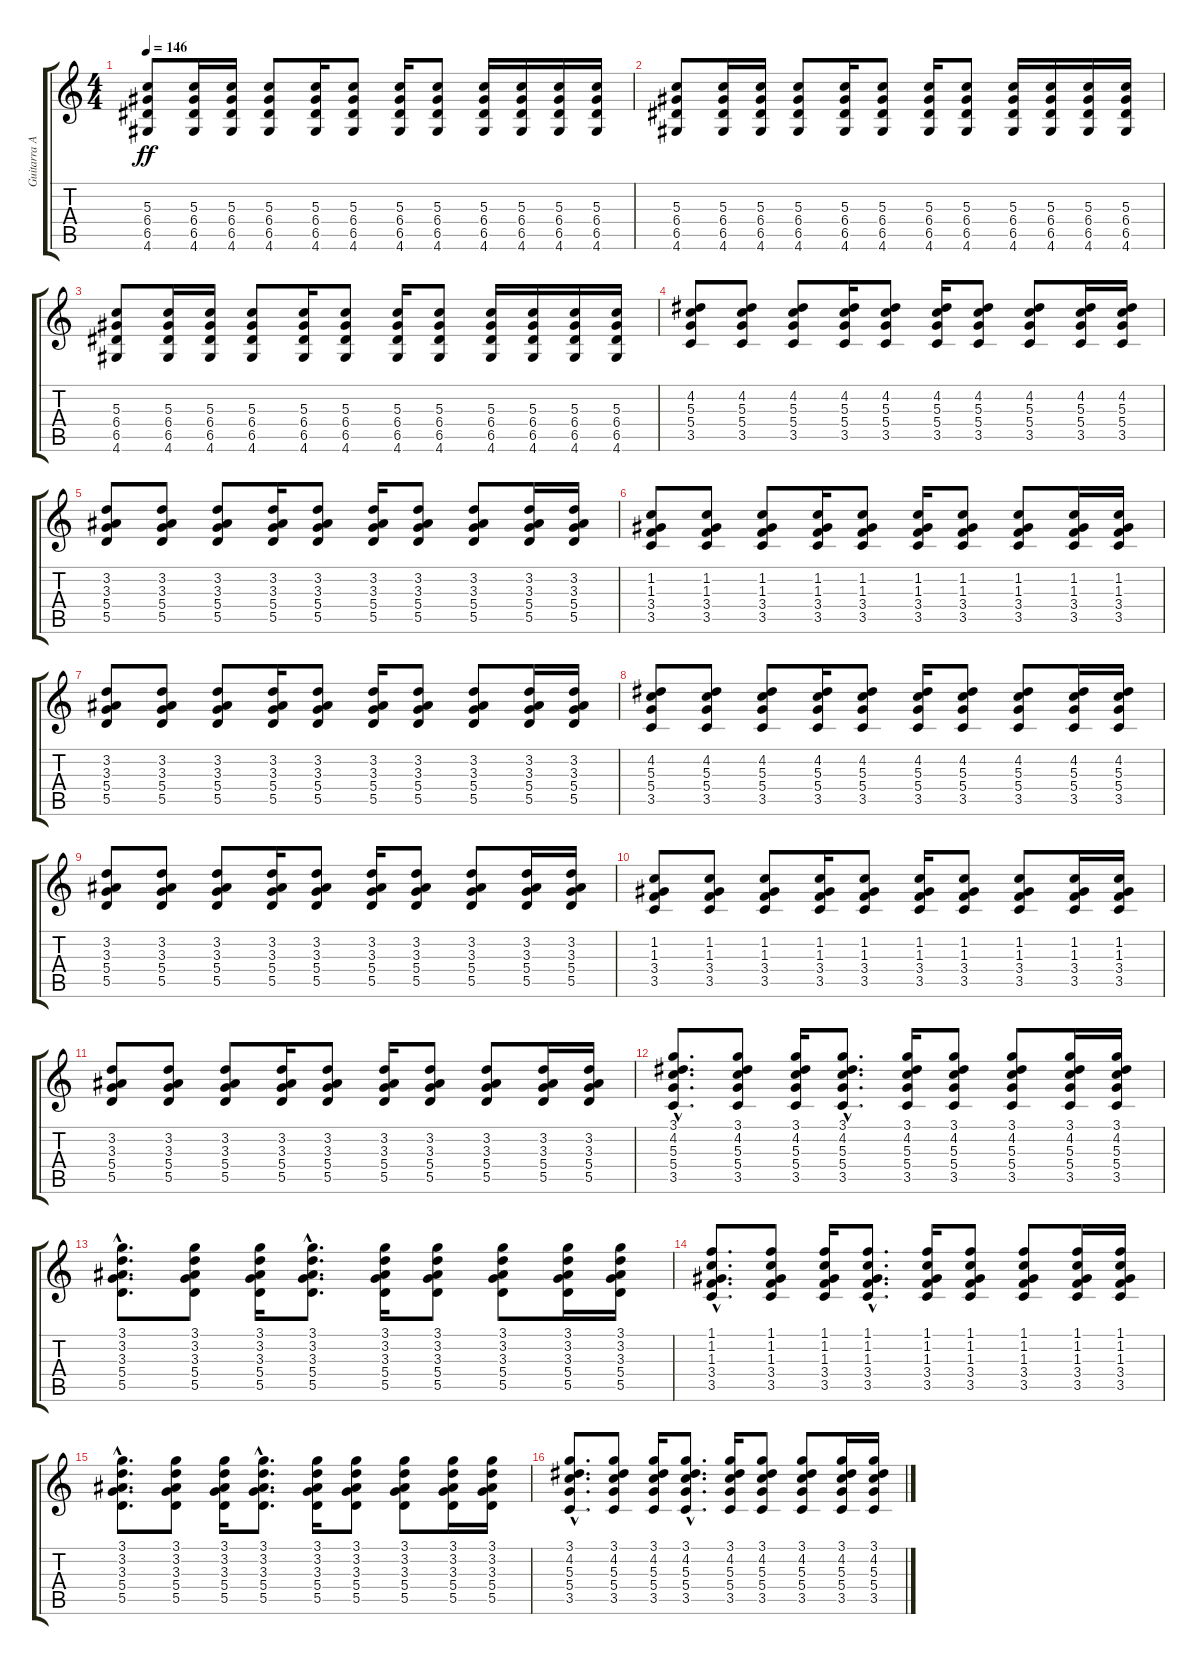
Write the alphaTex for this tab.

\track ("Guitarra Acustica" "Guitarra A") {instrument acousticguitarsteel}
\staff {score tabs}
\tuning (E4 B3 G3 D3 A2 E2) {hide}
\ts (4 4)
\tempo 146
\clef g2
\ks c
(5.3 6.4 6.5 4.6).8{dy ff} (5.3 6.4 6.5 4.6).16 (5.3 6.4 6.5 4.6).16 (5.3 6.4 6.5 4.6).8 (5.3 6.4 6.5 4.6).16 (5.3 6.4 6.5 4.6).8 (5.3 6.4 6.5 4.6).16 (5.3 6.4 6.5 4.6).8 (5.3 6.4 6.5 4.6).16 (5.3 6.4 6.5 4.6).16 (5.3 6.4 6.5 4.6).16 (5.3 6.4 6.5 4.6).16 |
(5.3 6.4 6.5 4.6).8 (5.3 6.4 6.5 4.6).16 (5.3 6.4 6.5 4.6).16 (5.3 6.4 6.5 4.6).8 (5.3 6.4 6.5 4.6).16 (5.3 6.4 6.5 4.6).8 (5.3 6.4 6.5 4.6).16 (5.3 6.4 6.5 4.6).8 (5.3 6.4 6.5 4.6).16 (5.3 6.4 6.5 4.6).16 (5.3 6.4 6.5 4.6).16 (5.3 6.4 6.5 4.6).16 |
(5.3 6.4 6.5 4.6).8 (5.3 6.4 6.5 4.6).16 (5.3 6.4 6.5 4.6).16 (5.3 6.4 6.5 4.6).8 (5.3 6.4 6.5 4.6).16 (5.3 6.4 6.5 4.6).8 (5.3 6.4 6.5 4.6).16 (5.3 6.4 6.5 4.6).8 (5.3 6.4 6.5 4.6).16 (5.3 6.4 6.5 4.6).16 (5.3 6.4 6.5 4.6).16 (5.3 6.4 6.5 4.6).16 |
(4.2 5.3 5.4 3.5).8 (4.2 5.3 5.4 3.5).8 (4.2 5.3 5.4 3.5).8 (4.2 5.3 5.4 3.5).16 (4.2 5.3 5.4 3.5).8 (4.2 5.3 5.4 3.5).16 (4.2 5.3 5.4 3.5).8 (4.2 5.3 5.4 3.5).8 (4.2 5.3 5.4 3.5).16 (4.2 5.3 5.4 3.5).16 |
(3.2 3.3 5.4 5.5).8 (3.2 3.3 5.4 5.5).8 (3.2 3.3 5.4 5.5).8 (3.2 3.3 5.4 5.5).16 (3.2 3.3 5.4 5.5).8 (3.2 3.3 5.4 5.5).16 (3.2 3.3 5.4 5.5).8 (3.2 3.3 5.4 5.5).8 (3.2 3.3 5.4 5.5).16 (3.2 3.3 5.4 5.5).16 |
(1.2 1.3 3.4 3.5).8 (1.2 1.3 3.4 3.5).8 (1.2 1.3 3.4 3.5).8 (1.2 1.3 3.4 3.5).16 (1.2 1.3 3.4 3.5).8 (1.2 1.3 3.4 3.5).16 (1.2 1.3 3.4 3.5).8 (1.2 1.3 3.4 3.5).8 (1.2 1.3 3.4 3.5).16 (1.2 1.3 3.4 3.5).16 |
(3.2 3.3 5.4 5.5).8 (3.2 3.3 5.4 5.5).8 (3.2 3.3 5.4 5.5).8 (3.2 3.3 5.4 5.5).16 (3.2 3.3 5.4 5.5).8 (3.2 3.3 5.4 5.5).16 (3.2 3.3 5.4 5.5).8 (3.2 3.3 5.4 5.5).8 (3.2 3.3 5.4 5.5).16 (3.2 3.3 5.4 5.5).16 |
(4.2 5.3 5.4 3.5).8 (4.2 5.3 5.4 3.5).8 (4.2 5.3 5.4 3.5).8 (4.2 5.3 5.4 3.5).16 (4.2 5.3 5.4 3.5).8 (4.2 5.3 5.4 3.5).16 (4.2 5.3 5.4 3.5).8 (4.2 5.3 5.4 3.5).8 (4.2 5.3 5.4 3.5).16 (4.2 5.3 5.4 3.5).16 |
(3.2 3.3 5.4 5.5).8 (3.2 3.3 5.4 5.5).8 (3.2 3.3 5.4 5.5).8 (3.2 3.3 5.4 5.5).16 (3.2 3.3 5.4 5.5).8 (3.2 3.3 5.4 5.5).16 (3.2 3.3 5.4 5.5).8 (3.2 3.3 5.4 5.5).8 (3.2 3.3 5.4 5.5).16 (3.2 3.3 5.4 5.5).16 |
(1.2 1.3 3.4 3.5).8 (1.2 1.3 3.4 3.5).8 (1.2 1.3 3.4 3.5).8 (1.2 1.3 3.4 3.5).16 (1.2 1.3 3.4 3.5).8 (1.2 1.3 3.4 3.5).16 (1.2 1.3 3.4 3.5).8 (1.2 1.3 3.4 3.5).8 (1.2 1.3 3.4 3.5).16 (1.2 1.3 3.4 3.5).16 |
(3.2 3.3 5.4 5.5).8 (3.2 3.3 5.4 5.5).8 (3.2 3.3 5.4 5.5).8 (3.2 3.3 5.4 5.5).16 (3.2 3.3 5.4 5.5).8 (3.2 3.3 5.4 5.5).16 (3.2 3.3 5.4 5.5).8 (3.2 3.3 5.4 5.5).8 (3.2 3.3 5.4 5.5).16 (3.2 3.3 5.4 5.5).16 |
(3.1{hac} 4.2{hac} 5.3{hac} 5.4{hac} 3.5{hac}).8{d} (3.1 4.2 5.3 5.4 3.5).8 (3.1 4.2 5.3 5.4 3.5).16 (3.1{hac} 4.2{hac} 5.3{hac} 5.4{hac} 3.5{hac}).8{d} (3.1 4.2 5.3 5.4 3.5).16 (3.1 4.2 5.3 5.4 3.5).8 (3.1 4.2 5.3 5.4 3.5).8 (3.1 4.2 5.3 5.4 3.5).16 (3.1 4.2 5.3 5.4 3.5).16 |
(3.1{hac} 3.2{hac} 3.3{hac} 5.4{hac} 5.5{hac}).8{d} (3.1 3.2 3.3 5.4 5.5).8 (3.1 3.2 3.3 5.4 5.5).16 (3.1{hac} 3.2{hac} 3.3{hac} 5.4{hac} 5.5{hac}).8{d} (3.1 3.2 3.3 5.4 5.5).16 (3.1 3.2 3.3 5.4 5.5).8 (3.1 3.2 3.3 5.4 5.5).8 (3.1 3.2 3.3 5.4 5.5).16 (3.1 3.2 3.3 5.4 5.5).16 |
(1.1{hac} 1.2{hac} 1.3{hac} 3.4{hac} 3.5{hac}).8{d} (1.1 1.2 1.3 3.4 3.5).8 (1.1 1.2 1.3 3.4 3.5).16 (1.1{hac} 1.2{hac} 1.3{hac} 3.4{hac} 3.5{hac}).8{d} (1.1 1.2 1.3 3.4 3.5).16 (1.1 1.2 1.3 3.4 3.5).8 (1.1 1.2 1.3 3.4 3.5).8 (1.1 1.2 1.3 3.4 3.5).16 (1.1 1.2 1.3 3.4 3.5).16 |
(3.1{hac} 3.2{hac} 3.3{hac} 5.4{hac} 5.5{hac}).8{d} (3.1 3.2 3.3 5.4 5.5).8 (3.1 3.2 3.3 5.4 5.5).16 (3.1{hac} 3.2{hac} 3.3{hac} 5.4{hac} 5.5{hac}).8{d} (3.1 3.2 3.3 5.4 5.5).16 (3.1 3.2 3.3 5.4 5.5).8 (3.1 3.2 3.3 5.4 5.5).8 (3.1 3.2 3.3 5.4 5.5).16 (3.1 3.2 3.3 5.4 5.5).16 |
(3.1{hac} 4.2{hac} 5.3{hac} 5.4{hac} 3.5{hac}).8{d} (3.1 4.2 5.3 5.4 3.5).8 (3.1 4.2 5.3 5.4 3.5).16 (3.1{hac} 4.2{hac} 5.3{hac} 5.4{hac} 3.5{hac}).8{d} (3.1 4.2 5.3 5.4 3.5).16 (3.1 4.2 5.3 5.4 3.5).8 (3.1 4.2 5.3 5.4 3.5).8 (3.1 4.2 5.3 5.4 3.5).16 (3.1 4.2 5.3 5.4 3.5).16
